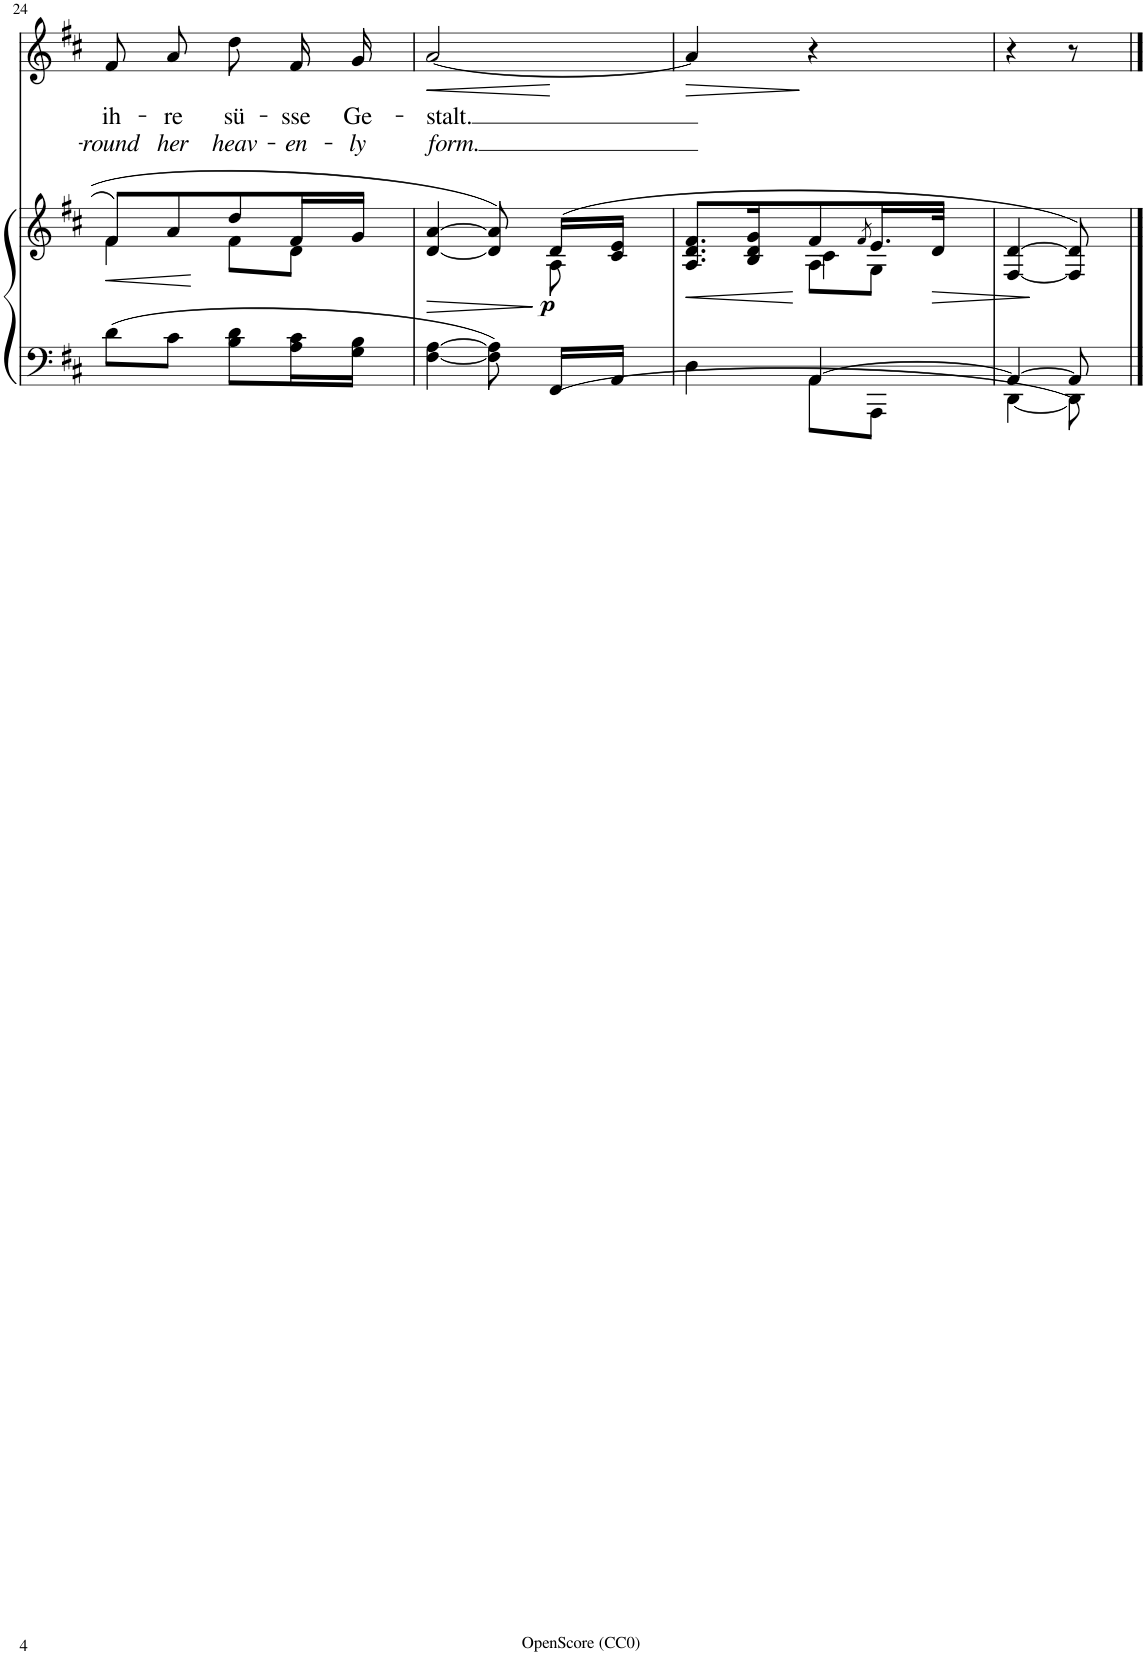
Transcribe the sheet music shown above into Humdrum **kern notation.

**kern	**kern	**dynam	**kern	**text	**text	**dynam
*part2	*part2	*part2	*part1	*part1	*part1	*part1
*staff3	*staff2	*staff2/3	*staff1	*staff1	*staff1	*staff1
*I"Pianoforte	*	*	*I"Singstimme Voice	*	*	*
*I'Pno	*	*	*	*	*	*
!!LO:PB:g=z
*clefF4	*clefG2	*	*clefG2	*	*	*
*k[f#c#]	*k[f#c#]	*	*k[f#c#]	*	*	*
*M2/4	*M2/4	*	*M2/4	*	*	*
=24	=24	=24	=24	=24	=24	=24
!	!	!LO:HP:b	!	!LO:LY:b	!LO:LY:b	!
*	*^	*	*	*	*	*
8d\L	8f#/L	4f#\	<	8f#/L	ih-	-round	.
!	!	!	!	!	!LO:LY:b	!LO:LY:b	!
8c#\J	8a/	.	.	8a/J	-re	her	.
!	!	!	!	!	!LO:LY:b	!LO:LY:b	!
8B\ 8d\L	8dd/	8f#\L	[	8dd\L	sü-	heav-	.
!	!	!	!	!	!LO:LY:b	!LO:LY:b	!
16A\ 16c#\L	16f#/L	8d\J	.	16f#\L	-sse	-en-	.
!	!	!	!	!	!LO:LY:b	!LO:LY:b	!
16G\ 16B\JJ	16g/JJ	.	.	16g\JJ	Ge-	-ly	.
=25	=25	=25	=25	=25	=25	=25	=25
!	!	!	!LO:HP:b	!	!LO:LY:b	!LO:LY:b	!LO:HP:b
[4F#\ [4A\	[4d/ [4a/	4.ryy	>	[2a/	-stalt.	form.	<
8F#\] 8A\]	8d/] 8a/]	.	.	.	.	.	.
!	!	!	!LO:DY:n=1:b	!	!	!	!
16FF#/LL	(16d/LL	8A\	] p	.	.	.	.
16AA/JJ	16c#/ 16e/JJ	.	.	.	.	.	.
*	*v	*v	*	*	*	*	*
.	.	.	.	.	.	[
=26	=26	=26	=26	=26	=26	=26
*^	*	*	*	*	*	*
!	!	!	!LO:HP:b	!	!	!	!LO:HP:b
*	*	*^	*	*	*	*	*
*	*	*	*^	*	*	*	*	*
4D\	4ryy	8.A/ 8.d/ 8.f#/L	4ryy	4ryy	<	4a/]	.	.	>
.	.	16B/ 16d/ 16g/K	.	.	.	.	.	.	.
[4AA/	8AA\L	8f#/	8A\L	4c#\	[	4r	.	.	]
.	.	8qf#/	.	.	.	.	.	.	.
.	8AAA\J	16.e/L	8G\J	.	.	.	.	.	.
!	!	!	!	!	!LO:HP:b	!	!	!	!
.	.	32d/JJk	.	.	>	.	.	.	.
*	*	*v	*v	*v	*	*	*	*	*
=27	=27	=27	=27	=27	=27	=27	=27
4AA/_	[4DD\	[4F#/ [4d/	.	4r	.	.	.
8AA/]	8DD\]	8F#/] 8d/])	]	8r	.	.	.
*v	*v	*	*	*	*	*	*
==	==	==	==	==	==	==
*-	*-	*-	*-	*-	*-	*-
